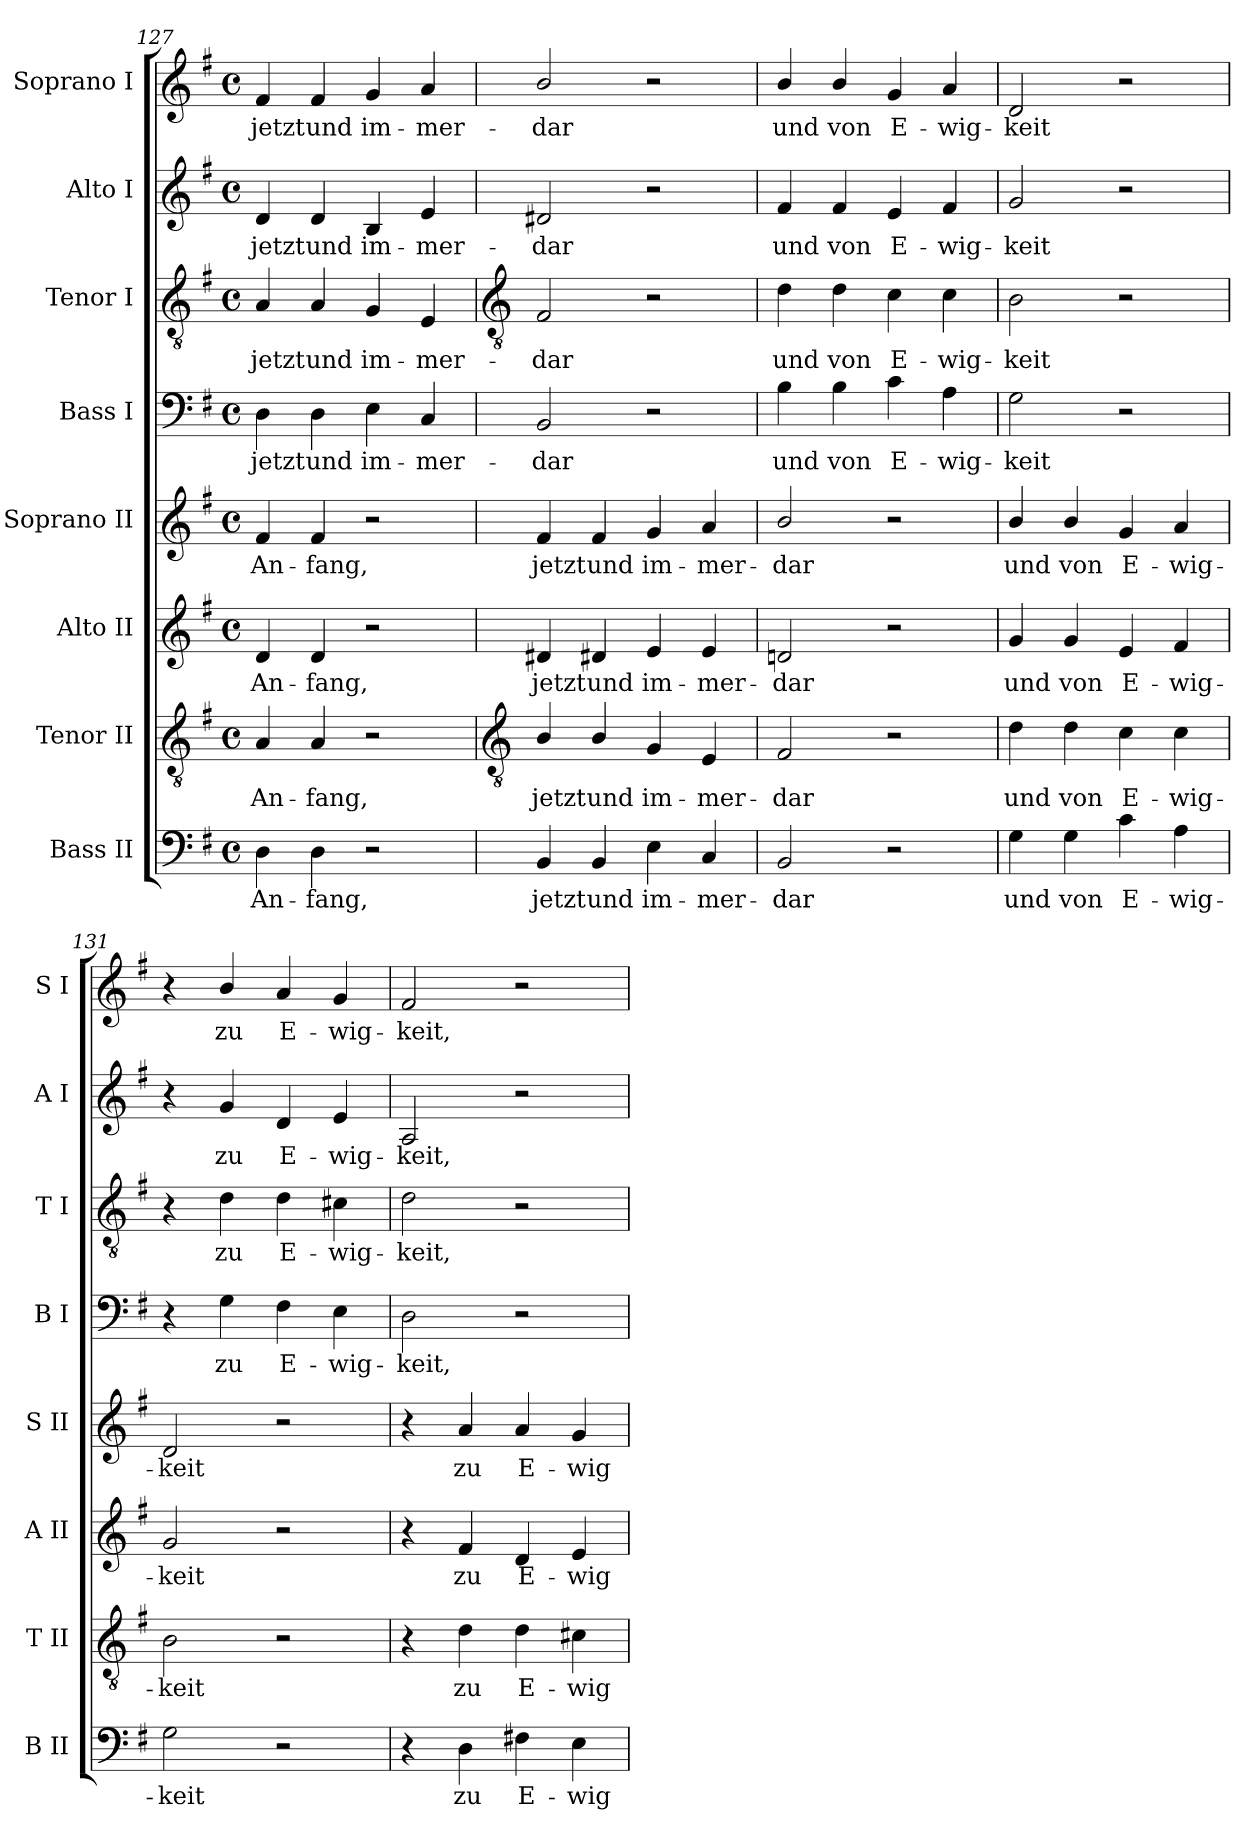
**kern	**text	**kern	**text	**kern	**text	**kern	**text	**kern	**text	**kern	**text	**kern	**text	**kern	**text
*part8	*part8	*part7	*part7	*part6	*part6	*part5	*part5	*part4	*part4	*part3	*part3	*part2	*part2	*part1	*part1
*staff8	*staff8	*staff7	*staff7	*staff6	*staff6	*staff5	*staff5	*staff4	*staff4	*staff3	*staff3	*staff2	*staff2	*staff1	*staff1
*I"Bass II	*	*I"Tenor II	*	*I"Alto II	*	*I"Soprano II	*	*I"Bass I	*	*I"Tenor I	*	*I"Alto I	*	*I"Soprano I	*
*I'B II	*	*I'T II	*	*I'A II	*	*I'S II	*	*I'B I	*	*I'T I	*	*I'A I	*	*I'S I	*
*clefF4	*	*clefGv2	*	*clefG2	*	*clefG2	*	*clefF4	*	*clefGv2	*	*clefG2	*	*clefG2	*
*k[f#]	*	*k[f#]	*	*k[f#]	*	*k[f#]	*	*k[f#]	*	*k[f#]	*	*k[f#]	*	*k[f#]	*
*G:	*	*G:	*	*G:	*	*G:	*	*G:	*	*G:	*	*G:	*	*G:	*
*M4/4	*	*M4/4	*	*M4/4	*	*M4/4	*	*M4/4	*	*M4/4	*	*M4/4	*	*M4/4	*
*met(c)	*	*met(c)	*	*met(c)	*	*met(c)	*	*met(c)	*	*met(c)	*	*met(c)	*	*met(c)	*
=127	=127	=127	=127	=127	=127	=127	=127	=127	=127	=127	=127	=127	=127	=127	=127
!	!LO:LY:b	!	!LO:LY:b	!	!LO:LY:b	!	!LO:LY:b	!	!LO:LY:b	!	!LO:LY:b	!	!LO:LY:b	!	!LO:LY:b
4D	An-	4A	An-	4d	An-	4f#	An-	4D	jetzt	4A	jetzt	4d	jetzt	4f#	jetzt
!	!LO:LY:b	!	!LO:LY:b	!	!LO:LY:b	!	!LO:LY:b	!	!LO:LY:b	!	!LO:LY:b	!	!LO:LY:b	!	!LO:LY:b
4D	-fang,	4A	-fang,	4d	-fang,	4f#	-fang,	4D	und	4A	und	4d	und	4f#	und
!	!	!	!	!	!	!	!	!	!LO:LY:b	!	!LO:LY:b	!	!LO:LY:b	!	!LO:LY:b
2r	.	2r	.	2r	.	2r	.	4E	im-	4G	im-	4B	im-	4g	im-
!	!	!	!	!	!	!	!	!	!LO:LY:b	!	!LO:LY:b	!	!LO:LY:b	!	!LO:LY:b
.	.	.	.	.	.	.	.	4C	-mer-	4E	-mer-	4e	-mer-	4a	-mer-
!!LO:LB:g=z
=128	=128	=128	=128	=128	=128	=128	=128	=128	=128	=128	=128	=128	=128	=128	=128
*	*	*clefGv2	*	*	*	*	*	*	*	*clefGv2	*	*	*	*	*
!	!LO:LY:b	!	!LO:LY:b	!	!LO:LY:b	!	!LO:LY:b	!	!LO:LY:b	!	!LO:LY:b	!	!LO:LY:b	!	!LO:LY:b
4BB	jetzt	4B/	jetzt	4d#X	jetzt	4f#	jetzt	2BB	-dar	2F#	-dar	2d#X	-dar	2b/	-dar
!	!LO:LY:b	!	!LO:LY:b	!	!LO:LY:b	!	!LO:LY:b	!	!	!	!	!	!	!	!
4BB	und	4B/	und	4d#X	und	4f#	und	.	.	.	.	.	.	.	.
!	!LO:LY:b	!	!LO:LY:b	!	!LO:LY:b	!	!LO:LY:b	!	!	!	!	!	!	!	!
4E	im-	4G	im-	4e	im-	4g	im-	2r	.	2r	.	2r	.	2r	.
!	!LO:LY:b	!	!LO:LY:b	!	!LO:LY:b	!	!LO:LY:b	!	!	!	!	!	!	!	!
4C	-mer-	4E	-mer-	4e	-mer-	4a	-mer-	.	.	.	.	.	.	.	.
=129	=129	=129	=129	=129	=129	=129	=129	=129	=129	=129	=129	=129	=129	=129	=129
!	!LO:LY:b	!	!LO:LY:b	!	!LO:LY:b	!	!LO:LY:b	!	!LO:LY:b	!	!LO:LY:b	!	!LO:LY:b	!	!LO:LY:b
2BB	-dar	2F#	-dar	2dn	-dar	2b/	-dar	4B	und	4d	und	4f#	und	4b/	und
!	!	!	!	!	!	!	!	!	!LO:LY:b	!	!LO:LY:b	!	!LO:LY:b	!	!LO:LY:b
.	.	.	.	.	.	.	.	4B	von	4d	von	4f#	von	4b/	von
!	!	!	!	!	!	!	!	!	!LO:LY:b	!	!LO:LY:b	!	!LO:LY:b	!	!LO:LY:b
2r	.	2r	.	2r	.	2r	.	4c	E-	4c	E-	4e	E-	4g	E-
!	!	!	!	!	!	!	!	!	!LO:LY:b	!	!LO:LY:b	!	!LO:LY:b	!	!LO:LY:b
.	.	.	.	.	.	.	.	4A	-wig-	4c	-wig-	4f#	-wig-	4a	-wig-
=130	=130	=130	=130	=130	=130	=130	=130	=130	=130	=130	=130	=130	=130	=130	=130
!	!LO:LY:b	!	!LO:LY:b	!	!LO:LY:b	!	!LO:LY:b	!	!LO:LY:b	!	!LO:LY:b	!	!LO:LY:b	!	!LO:LY:b
4G	und	4d	und	4g	und	4b/	und	2G	-keit	2B	-keit	2g	-keit	2d	-keit
!	!LO:LY:b	!	!LO:LY:b	!	!LO:LY:b	!	!LO:LY:b	!	!	!	!	!	!	!	!
4G	von	4d	von	4g	von	4b/	von	.	.	.	.	.	.	.	.
!	!LO:LY:b	!	!LO:LY:b	!	!LO:LY:b	!	!LO:LY:b	!	!	!	!	!	!	!	!
4c	E-	4c	E-	4e	E-	4g	E-	2r	.	2r	.	2r	.	2r	.
!	!LO:LY:b	!	!LO:LY:b	!	!LO:LY:b	!	!LO:LY:b	!	!	!	!	!	!	!	!
4A	-wig-	4c	-wig-	4f#	-wig-	4a	-wig-	.	.	.	.	.	.	.	.
=131	=131	=131	=131	=131	=131	=131	=131	=131	=131	=131	=131	=131	=131	=131	=131
!	!LO:LY:b	!	!LO:LY:b	!	!LO:LY:b	!	!LO:LY:b	!	!	!	!	!	!	!	!
2G	-keit	2B	-keit	2g	-keit	2d	-keit	4r	.	4r	.	4r	.	4r	.
!	!	!	!	!	!	!	!	!	!LO:LY:b	!	!LO:LY:b	!	!LO:LY:b	!	!LO:LY:b
.	.	.	.	.	.	.	.	4G	zu	4d	zu	4g	zu	4b/	zu
!	!	!	!	!	!	!	!	!	!LO:LY:b	!	!LO:LY:b	!	!LO:LY:b	!	!LO:LY:b
2r	.	2r	.	2r	.	2r	.	4F#	E-	4d	E-	4d	E-	4a	E-
!	!	!	!	!	!	!	!	!	!LO:LY:b	!	!LO:LY:b	!	!LO:LY:b	!	!LO:LY:b
.	.	.	.	.	.	.	.	4E	-wig-	4c#X	-wig-	4e	-wig-	4g	-wig-
=132	=132	=132	=132	=132	=132	=132	=132	=132	=132	=132	=132	=132	=132	=132	=132
!	!	!	!	!	!	!	!	!	!LO:LY:b	!	!LO:LY:b	!	!LO:LY:b	!	!LO:LY:b
4r	.	4r	.	4r	.	4r	.	2D	-keit,	2d	-keit,	2A	-keit,	2f#	-keit,
!	!LO:LY:b	!	!LO:LY:b	!	!LO:LY:b	!	!LO:LY:b	!	!	!	!	!	!	!	!
4D	zu	4d	zu	4f#	zu	4a	zu	.	.	.	.	.	.	.	.
!	!LO:LY:b	!	!LO:LY:b	!	!LO:LY:b	!	!LO:LY:b	!	!	!	!	!	!	!	!
4F#X	E-	4d	E-	4d	E-	4a	E-	2r	.	2r	.	2r	.	2r	.
!	!LO:LY:b	!	!LO:LY:b	!	!LO:LY:b	!	!LO:LY:b	!	!	!	!	!	!	!	!
4E	-wig-	4c#X	-wig-	4e	-wig-	4g	-wig-	.	.	.	.	.	.	.	.
=	=	=	=	=	=	=	=	=	=	=	=	=	=	=	=
*-	*-	*-	*-	*-	*-	*-	*-	*-	*-	*-	*-	*-	*-	*-	*-
